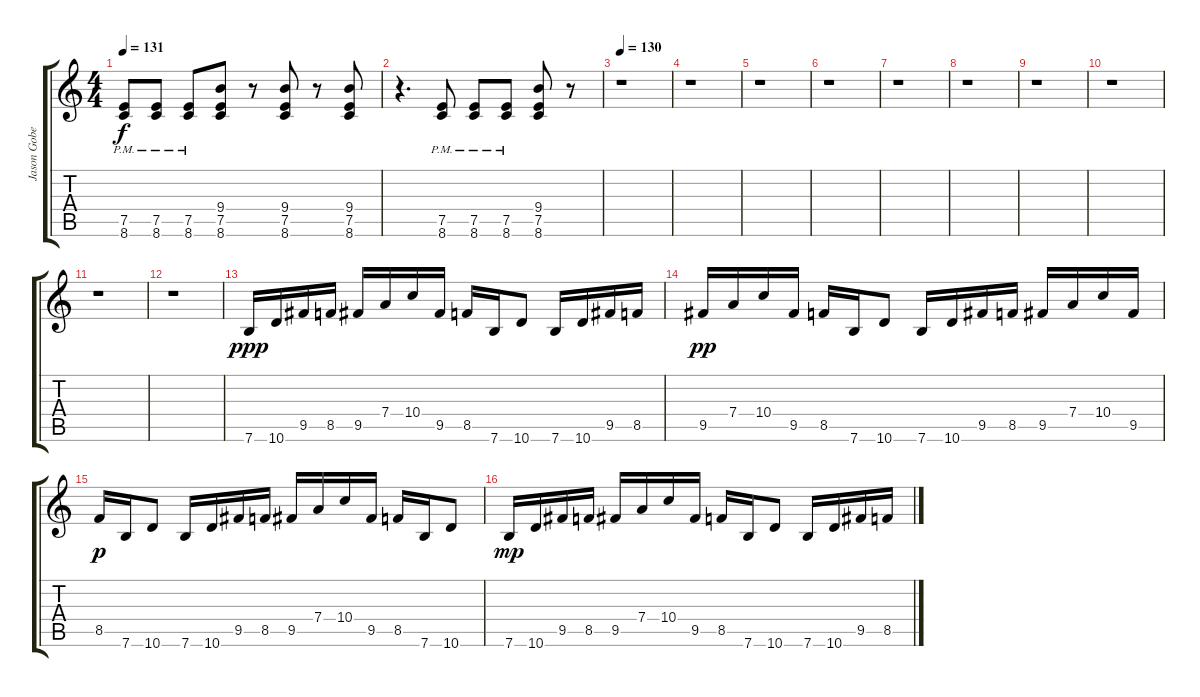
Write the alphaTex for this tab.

\track ("Jason Gobel (distortion)" "Jason Gobe") {instrument distortionguitar}
\staff {score tabs}
\tuning (E4 B3 G3 D3 A2 E2) {hide}
\ts (4 4)
\tempo 131
\clef g2
\ks c
(7.5{pm} 8.6{pm}).8{dy f} (7.5{pm} 8.6{pm}).8 (7.5{pm} 8.6{pm}).8 (9.4 7.5 8.6).8 r.8 (9.4 7.5 8.6).8 r.8 (9.4 7.5 8.6).8 |
r.4{d} (7.5{pm} 8.6{pm}).8 (7.5{pm} 8.6{pm}).8 (7.5{pm} 8.6{pm}).8 (9.4 7.5 8.6).8 r.8 |
\tempo 130
r.1 |
r.1 |
r.1 |
r.1 |
r.1 |
r.1 |
r.1 |
r.1 |
r.1 |
r.1 |
7.6.16{dy ppp} 10.6.16 9.5.16 8.5.16 9.5.16 7.4.16 10.4.16 9.5.16 8.5.16 7.6.16 10.6.8 7.6.16 10.6.16 9.5.16 8.5.16 |
9.5.16{dy pp} 7.4.16 10.4.16 9.5.16 8.5.16 7.6.16 10.6.8 7.6.16 10.6.16 9.5.16 8.5.16 9.5.16 7.4.16 10.4.16 9.5.16 |
8.5.16{dy p} 7.6.16 10.6.8 7.6.16 10.6.16 9.5.16 8.5.16 9.5.16 7.4.16 10.4.16 9.5.16 8.5.16 7.6.16 10.6.8 |
7.6.16{dy mp} 10.6.16 9.5.16 8.5.16 9.5.16 7.4.16 10.4.16 9.5.16 8.5.16 7.6.16 10.6.8 7.6.16 10.6.16 9.5.16 8.5.16
